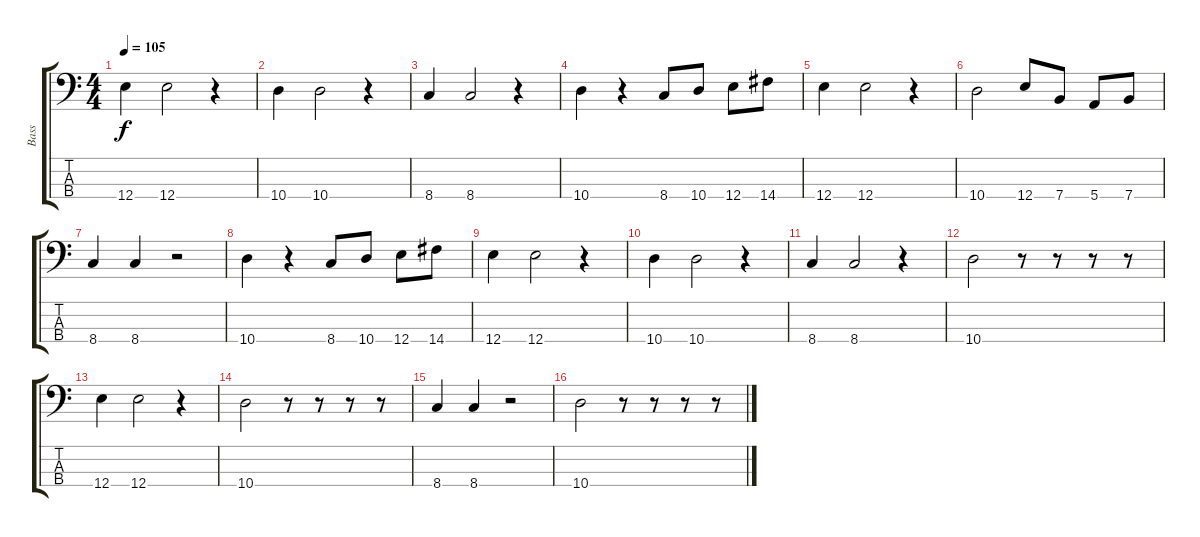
\track ("Bass" "Bass") {instrument electricbassfinger}
\staff {score tabs}
\tuning (G2 D2 A1 E1) {hide}
\ts (4 4)
\tempo 105
\clef f4
\ks c
12.4.4{dy f} 12.4.2 r.4 |
10.4.4 10.4.2 r.4 |
8.4.4 8.4.2 r.4 |
10.4.4 r.4 8.4.8 10.4.8 12.4.8 14.4.8 |
12.4.4 12.4.2 r.4 |
10.4.2 12.4.8 7.4.8 5.4.8 7.4.8 |
8.4.4 8.4.4 r.2 |
10.4.4 r.4 8.4.8 10.4.8 12.4.8 14.4.8 |
12.4.4 12.4.2 r.4 |
10.4.4 10.4.2 r.4 |
8.4.4 8.4.2 r.4 |
10.4.2 r.8 r.8 r.8 r.8 |
12.4.4 12.4.2 r.4 |
10.4.2 r.8 r.8 r.8 r.8 |
8.4.4 8.4.4 r.2 |
10.4.2 r.8 r.8 r.8 r.8
